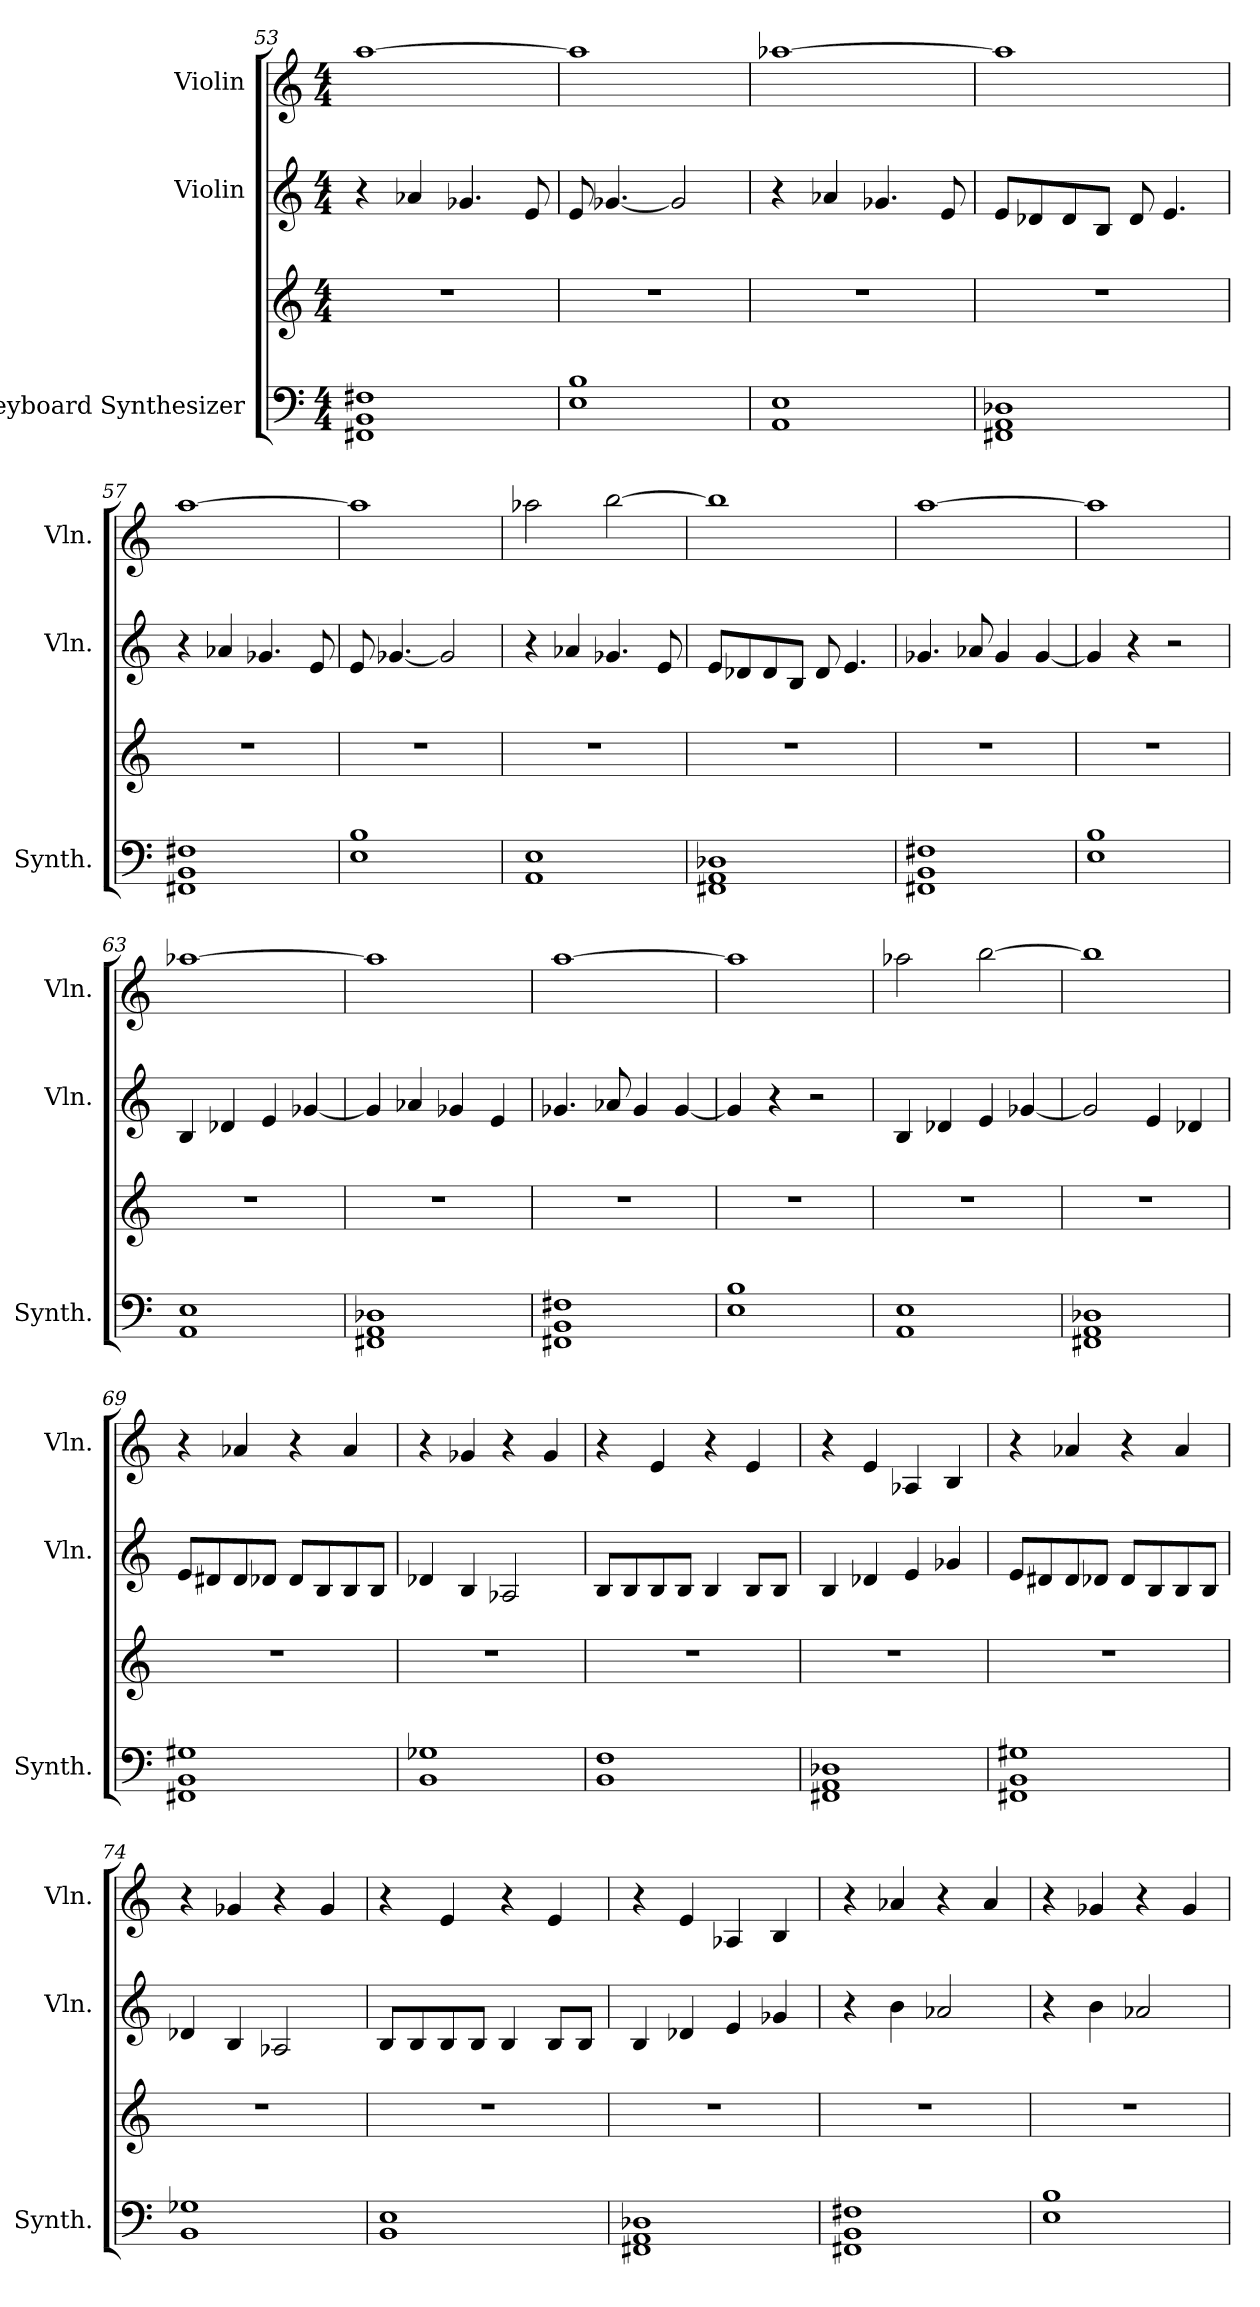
**kern	**kern	**kern	**kern
*part3	*part3	*part2	*part1
*staff4	*staff3	*staff2	*staff1
*I"Keyboard Synthesizer	*	*I"Violin	*I"Violin
*I'Synth.	*	*I'Vln.	*I'Vln.
*clefF4	*clefG2	*clefG2	*clefG2
*k[]	*k[]	*k[]	*k[]
*C:	*C:	*C:	*C:
*M4/4	*M4/4	*M4/4	*M4/4
=53	=53	=53	=53
1FF#X 1BB 1F#X	1r	4r	[1aa
.	.	4a-X/	.
.	.	4.g-X/	.
.	.	8e/	.
=54	=54	=54	=54
1E 1B	1r	8e/	1aa]
.	.	[4.g-X/	.
.	.	2g-/]	.
=55	=55	=55	=55
1AA 1E	1r	4r	[1aa-X
.	.	4a-X/	.
.	.	4.g-X/	.
.	.	8e/	.
=56	=56	=56	=56
1FF#X 1AA 1D-X	1r	8e/L	1aa-]
.	.	8d-X/	.
.	.	8d-/	.
.	.	8B/J	.
.	.	8d-/	.
.	.	4.e/	.
!!LO:PB:g=z
=57	=57	=57	=57
1FF#X 1BB 1F#X	1r	4r	[1aa
.	.	4a-X/	.
.	.	4.g-X/	.
.	.	8e/	.
=58	=58	=58	=58
1E 1B	1r	8e/	1aa]
.	.	[4.g-X/	.
.	.	2g-/]	.
=59	=59	=59	=59
1AA 1E	1r	4r	2aa-X\
.	.	4a-X/	.
.	.	4.g-X/	[2bb\
.	.	8e/	.
=60	=60	=60	=60
1FF#X 1AA 1D-X	1r	8e/L	1bb]
.	.	8d-X/	.
.	.	8d-/	.
.	.	8B/J	.
.	.	8d-/	.
.	.	4.e/	.
=61	=61	=61	=61
1FF#X 1BB 1F#X	1r	4.g-X/	[1aa
.	.	8a-X/	.
.	.	4g-/	.
.	.	[4g-/	.
=62	=62	=62	=62
1E 1B	1r	4g-/]	1aa]
.	.	4r	.
.	.	2r	.
!!LO:LB:g=z
=63	=63	=63	=63
1AA 1E	1r	4B/	[1aa-X
.	.	4d-X/	.
.	.	4e/	.
.	.	[4g-X/	.
=64	=64	=64	=64
1FF#X 1AA 1D-X	1r	4g-/]	1aa-]
.	.	4a-X/	.
.	.	4g-X/	.
.	.	4e/	.
=65	=65	=65	=65
1FF#X 1BB 1F#X	1r	4.g-X/	[1aa
.	.	8a-X/	.
.	.	4g-/	.
.	.	[4g-/	.
=66	=66	=66	=66
1E 1B	1r	4g-/]	1aa]
.	.	4r	.
.	.	2r	.
=67	=67	=67	=67
1AA 1E	1r	4B/	2aa-X\
.	.	4d-X/	.
.	.	4e/	[2bb\
.	.	[4g-X/	.
=68	=68	=68	=68
1FF#X 1AA 1D-X	1r	2g-/]	1bb]
.	.	4e/	.
.	.	4d-X/	.
!!LO:LB:g=z
=69	=69	=69	=69
1FF#X 1BB 1G#X	1r	8e/L	4r
.	.	8d#X/	.
.	.	8d#/	4a-X/
.	.	8d-X/J	.
.	.	8d-/L	4r
.	.	8B/	.
.	.	8B/	4a-/
.	.	8B/J	.
=70	=70	=70	=70
1BB 1G-X	1r	4d-X/	4r
.	.	4B/	4g-X/
.	.	2A-X/	4r
.	.	.	4g-/
=71	=71	=71	=71
1BB 1F	1r	8B/L	4r
.	.	8B/	.
.	.	8B/	4e/
.	.	8B/J	.
.	.	4B/	4r
.	.	8B/L	4e/
.	.	8B/J	.
=72	=72	=72	=72
1FF#X 1AA 1D-X	1r	4B/	4r
.	.	4d-X/	4e/
.	.	4e/	4A-X/
.	.	4g-X/	4B/
=73	=73	=73	=73
1FF#X 1BB 1G#X	1r	8e/L	4r
.	.	8d#X/	.
.	.	8d#/	4a-X/
.	.	8d-X/J	.
.	.	8d-/L	4r
.	.	8B/	.
.	.	8B/	4a-/
.	.	8B/J	.
!!LO:PB:g=z
=74	=74	=74	=74
1BB 1G-X	1r	4d-X/	4r
.	.	4B/	4g-X/
.	.	2A-X/	4r
.	.	.	4g-/
=75	=75	=75	=75
1BB 1E	1r	8B/L	4r
.	.	8B/	.
.	.	8B/	4e/
.	.	8B/J	.
.	.	4B/	4r
.	.	8B/L	4e/
.	.	8B/J	.
=76	=76	=76	=76
1FF#X 1AA 1D-X	1r	4B/	4r
.	.	4d-X/	4e/
.	.	4e/	4A-X/
.	.	4g-X/	4B/
=77	=77	=77	=77
1FF#X 1BB 1F#X	1r	4r	4r
.	.	4b\	4a-X/
.	.	2a-X/	4r
.	.	.	4a-/
=78	=78	=78	=78
1E 1B	1r	4r	4r
.	.	4b\	4g-X/
.	.	2a-X/	4r
.	.	.	4g-/
=	=	=	=
*-	*-	*-	*-
